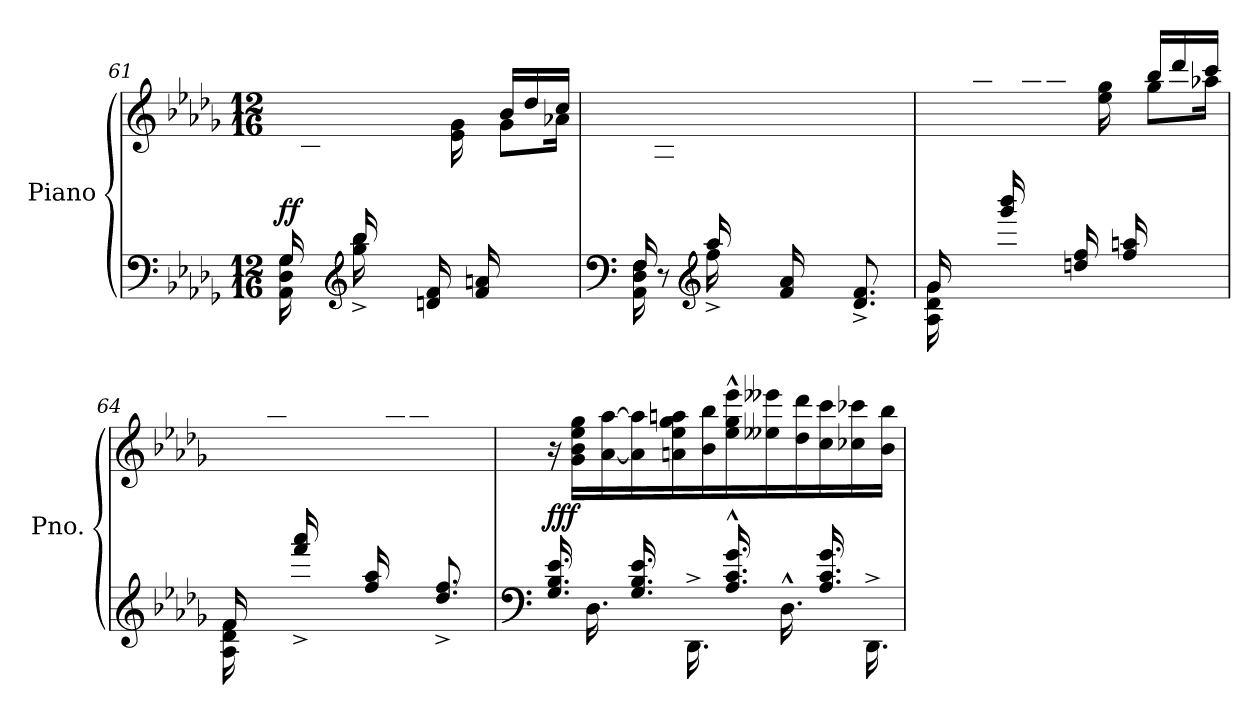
**kern	**kern	**dynam
*part1	*part1	*part1
*staff2	*staff1	*staff1/2
*I"Piano	*	*
*I'Pno.	*	*
*clefF4	*clefG2	*
*k[b-e-a-d-g-]	*k[b-e-a-d-g-]	*
*D-:	*D-:	*
*M12/16	*M12/16	*
=61	=61	=61
*^	*^	*
!	!	!	!	!LO:DY:b
16G-/LL	16AA-\ 16D-\ 16G-\	16ryy	16ryy	ff
*	*	*v	*v	*
8ryy	8ryy	16B-\ 16d-\	.
.	.	16g-\ 16b-\JJ	.
*clefG2	*	*	*
16bb-/LL	16gg-\^ 16bb-\^	16ryy	.
8ryy	4ryy	16f\ 16an\	.
.	.	16g-\ 16b-\JJ	.
16dn/ 16f/LL	.	16ryy	.
16ryy	.	16e-\ 16g-\	.
16f/ 16a/JJ	16ryy	16ryy	.
*	*	*^	*
8.ryy	8.ryy	16b-/LL	8g-\L	.
.	.	16dd-/	.	.
.	.	16cc/JJ	16a-\Jk	.
*	*	*v	*v	*
=62	=62	=62	=62
*clefF4	*	*	*
16F/LL	16AA-\ 16D-\ 16F\	16ryy	.
8ryy	8r	16A-\ 16d-\	.
.	.	16f\ 16a-\JJ	.
*clefG2	*	*	*
16aa-/LL	16ff^\	16ryy	.
8ryy	4ryy	16d-\ 16f\	.
.	.	16e-\ 16g-\JJ	.
16f/ 16a-/LL	.	16ryy	.
4ryy	.	16g-\ 16b-\	.
.	16ryy	16f\ 16a-\JJ	.
.	8.d-/^ 8.f/^	8.ryy	.
16ryy	.	.	.
=63	=63	=63	=63
*	*	*^	*
16g-/LL	16A-\ 16d-\ 16g-\	16ryy	16ryy	.
*	*	*v	*v	*
8ryy	2ryy	16b-\ 16dd-\	.
.	.	16gg-\ 16bb-\JJ	.
16ggg-/ 16bbb-/LL	.	16ryy	.
8ryy	.	16ff\ 16aan\	.
.	.	16gg-\ 16bb-\JJ	.
16ddn/ 16ff/LL	.	16ryy	.
16ryy	.	16ee-\ 16gg-\	.
16ff/ 16aa/JJ	.	16ryy	.
*	*	*^	*
8.ryy	8.ryy	16bb-/LL	8gg-\L	.
.	.	16ddd-/	.	.
.	.	16ccc/JJ	16aa-\Jk	.
*	*	*v	*v	*
!!LO:PB:g=z
=64	=64	=64	=64
16f/LL	16A-\ 16d-\ 16f\	16ryy	.
8ryy	2ryy	16a-\ 16dd-\	.
.	.	16ff\ 16aa-\JJ	.
16fff/^ 16aaa-/^LL	.	16ryy	.
8ryy	.	16dd-\ 16ff\	.
.	.	16ee-\ 16gg-\JJ	.
16ff/ 16aa-/LL	.	16ryy	.
4ryy	.	16gg-\ 16bb-\	.
.	.	16ff\ 16aa-\JJ	.
.	8.dd-/^ 8.ff/^	8.ryy	.
16ryy	.	.	.
=65	=65	=65	=65
*clefF4	*	*	*
!	!	!	!LO:DY:b
16.G-/ 16.B-/ 16.e-/	16.ryy	16r	fff
.	.	16g-\ 16b-\ 16ee-\ 16gg-\LL	.
16.ryy	16.D-\	.	.
.	.	[16a-\ [16aa-\	.
16.G-/ 16.B-/ 16.e-/	16.ryy	16a-\] 16aa-\]	.
.	.	16an\ 16ee-\ 16gg-\ 16aan\	.
16.ryy	16.DD-^\	.	.
.	.	16b-\ 16bb-\	.
16.A-/^^ 16.c/^^ 16.g-/^^	16.ryy	16ee-\^^ 16gg-\^^ 16eee-\^^	.
.	.	16ee--X\ 16eee--X\	.
16.ryy	16.D-^^\	.	.
.	.	16dd-\ 16ddd-\	.
16.A-/ 16.c/ 16.g-/	16.ryy	16cc\ 16ccc\	.
.	.	16cc-X\ 16ccc-X\	.
16.ryy	16.DD-^\	.	.
.	.	16b-\ 16bb-\JJ	.
*v	*v	*	*
=	=	=
*-	*-	*-
